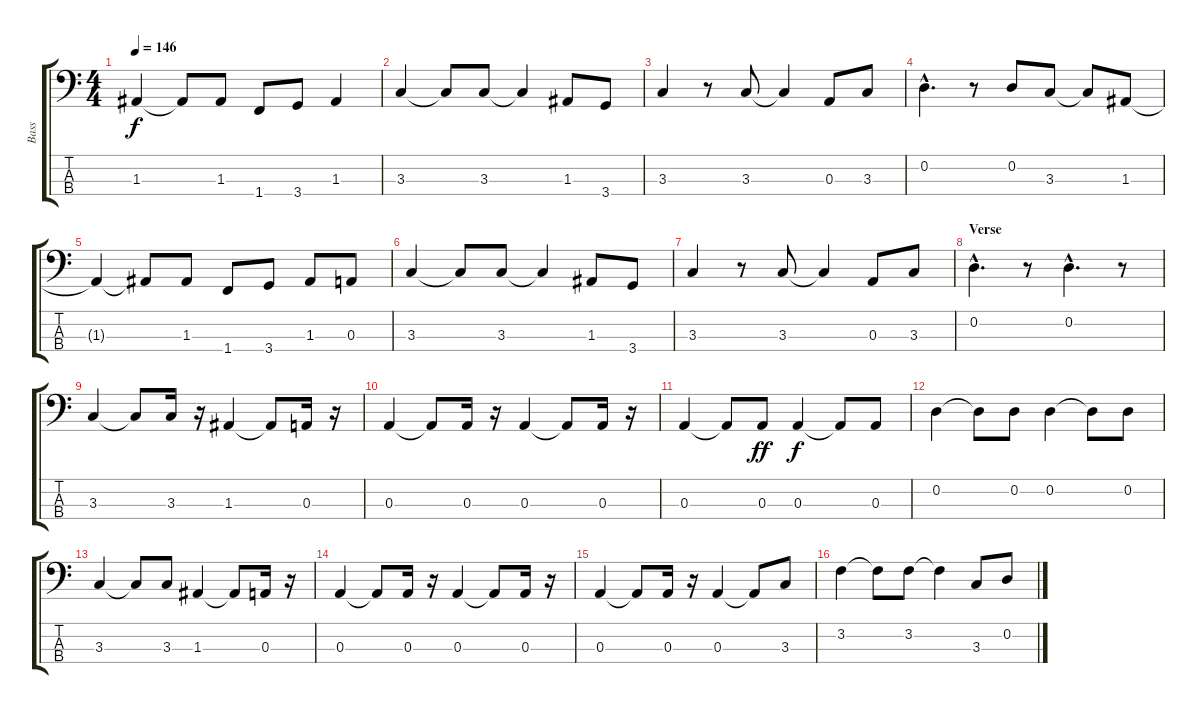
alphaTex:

\track ("Bass" "Bass") {instrument electricbassfinger}
\staff {score tabs}
\tuning (G2 D2 A1 E1) {hide}
\ts (4 4)
\tempo 146
\clef f4
\ks c
1.3{t}.4{dy f} 1.3{t}.8 1.3.8 1.4.8 3.4.8 1.3.4 |
3.3.4 3.3{t}.8 3.3.8 3.3{t}.4 1.3.8 3.4.8 |
3.3.4 r.8 3.3.8 3.3{t}.4 0.3.8 3.3.8 |
0.2{hac}.4{d} r.8 0.2.8 3.3.8 3.3{t}.8 1.3.8 |
1.3{t}.4 1.3{t}.8 1.3.8 1.4.8 3.4.8 1.3.8 0.3.8 |
3.3.4 3.3{t}.8 3.3.8 3.3{t}.4 1.3.8 3.4.8 |
3.3.4 r.8 3.3.8 3.3{t}.4 0.3.8 3.3.8 |
\section ("" "Verse")
0.2{hac}.4{d} r.8 0.2{hac}.4{d} r.8 |
3.3.4 3.3{t}.8 3.3.16 r.16 1.3.4 1.3{t}.8 0.3.16 r.16 |
0.3.4 0.3{t}.8 0.3.16 r.16 0.3.4 0.3{t}.8 0.3.16 r.16 |
0.3.4 0.3{t}.8 0.3.8{dy ff} 0.3.4{dy f} 0.3{t}.8 0.3.8 |
0.2.4 0.2{t}.8 0.2.8 0.2.4 0.2{t}.8 0.2.8 |
3.3.4 3.3{t}.8 3.3.8 1.3.4 1.3{t}.8 0.3.16 r.16 |
0.3.4 0.3{t}.8 0.3.16 r.16 0.3.4 0.3{t}.8 0.3.16 r.16 |
0.3.4 0.3{t}.8 0.3.16 r.16 0.3.4 0.3{t}.8 3.3.8 |
3.2.4 3.2{t}.8 3.2.8 3.2{t}.4 3.3.8 0.2.8
